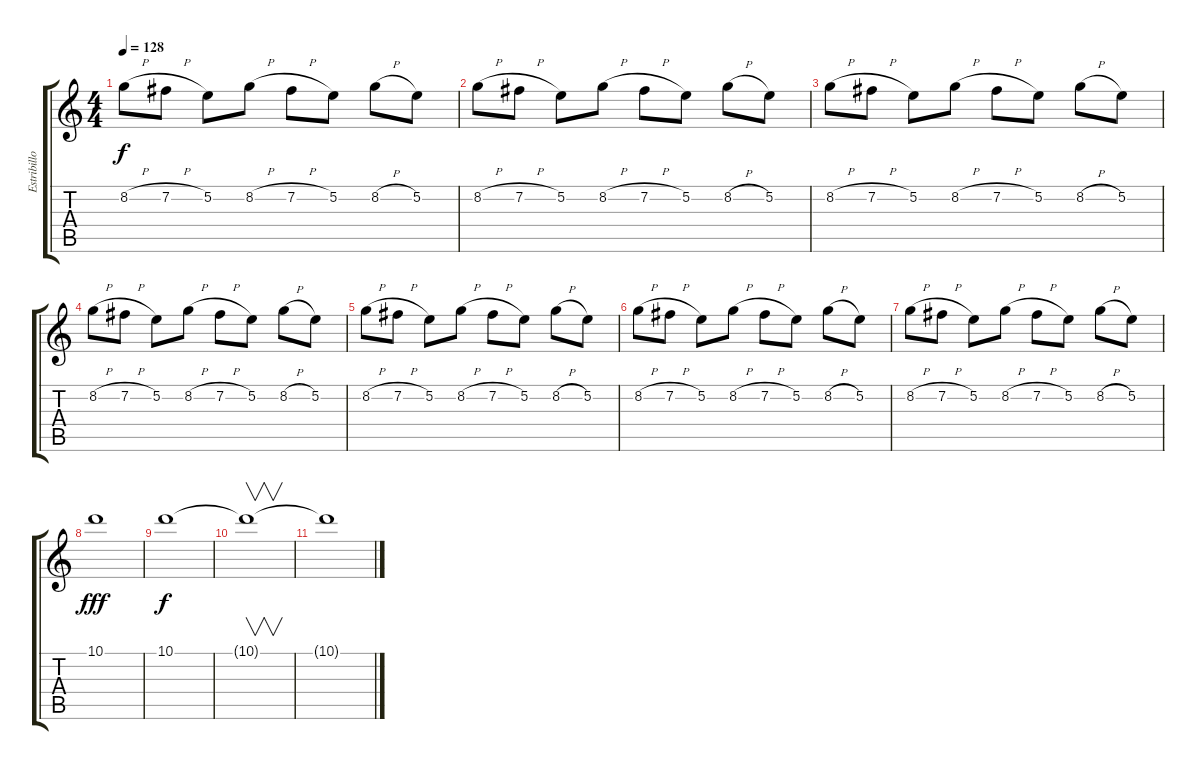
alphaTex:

\track ("Estribillo" "Estribillo") {instrument overdrivenguitar}
\staff {score tabs}
\tuning (E4 B3 G3 D3 A2 E2) {hide}
\ts (4 4)
\tempo 128
\clef g2
\ks c
8.2{h}.8{dy f} 7.2{h}.8 5.2.8 8.2{h}.8 7.2{h}.8 5.2.8 8.2{h}.8 5.2.8 |
8.2{h}.8 7.2{h}.8 5.2.8 8.2{h}.8 7.2{h}.8 5.2.8 8.2{h}.8 5.2.8 |
8.2{h}.8 7.2{h}.8 5.2.8 8.2{h}.8 7.2{h}.8 5.2.8 8.2{h}.8 5.2.8 |
8.2{h}.8 7.2{h}.8 5.2.8 8.2{h}.8 7.2{h}.8 5.2.8 8.2{h}.8 5.2.8 |
8.2{h}.8 7.2{h}.8 5.2.8 8.2{h}.8 7.2{h}.8 5.2.8 8.2{h}.8 5.2.8 |
8.2{h}.8 7.2{h}.8 5.2.8 8.2{h}.8 7.2{h}.8 5.2.8 8.2{h}.8 5.2.8 |
8.2{h}.8 7.2{h}.8 5.2.8 8.2{h}.8 7.2{h}.8 5.2.8 8.2{h}.8 5.2.8 |
10.1.1{dy fff volume 16 balance 14} |
10.1.1{dy f volume 16 balance 0} |
10.1{t}.1{v balance 0} |
10.1{t}.1{volume 16}
